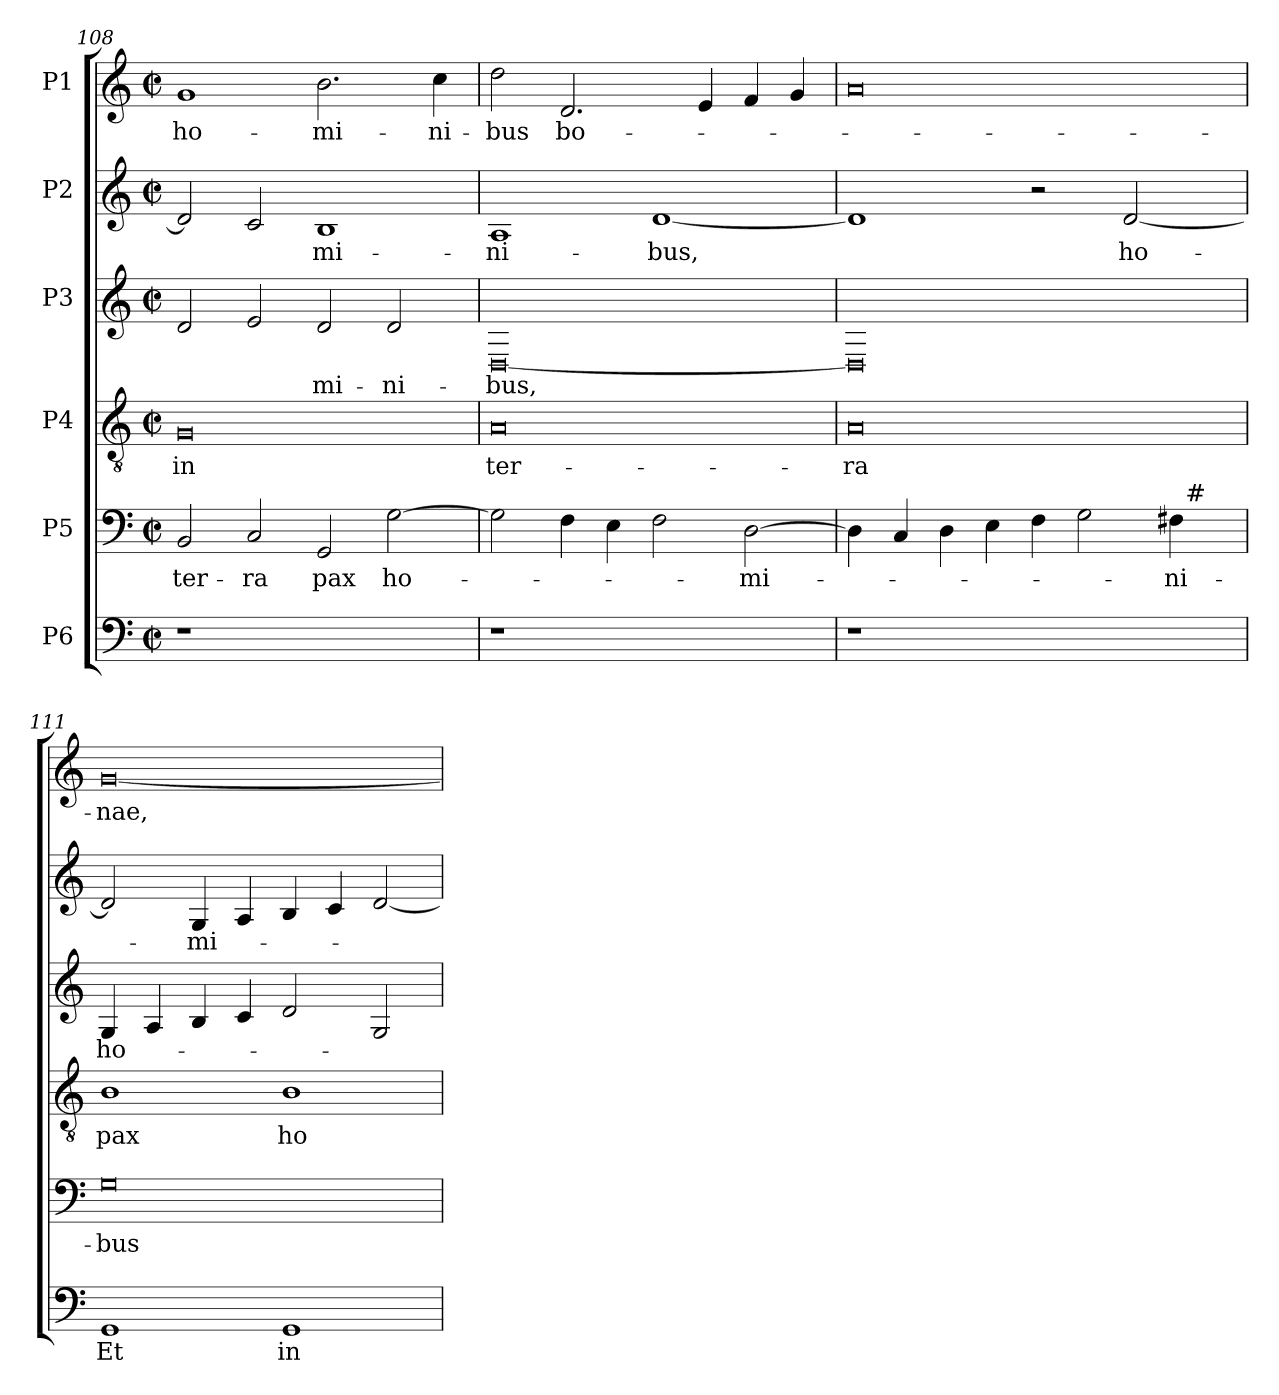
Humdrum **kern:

**kern	**text	**kern	**text	**kern	**text	**kern	**text	**kern	**text	**kern	**text
*part6	*part6	*part5	*part5	*part4	*part4	*part3	*part3	*part2	*part2	*part1	*part1
*staff6	*staff6	*staff5	*staff5	*staff4	*staff4	*staff3	*staff3	*staff2	*staff2	*staff1	*staff1
*I"P6	*	*I"P5	*	*I"P4	*	*I"P3	*	*I"P2	*	*I"P1	*
*clefF4	*	*clefF4	*	*clefGv2	*	*clefG2	*	*clefG2	*	*clefG2	*
*	*	*	*	*ITrd7c12	*	*	*	*	*	*	*
*k[]	*	*k[]	*	*k[]	*	*k[]	*	*k[]	*	*k[]	*
*C:	*	*C:	*	*C:	*	*C:	*	*C:	*	*C:	*
*M2/2	*	*M2/2	*	*M2/2	*	*M2/2	*	*M2/2	*	*M2/2	*
*met(c|)	*	*met(c|)	*	*met(c|)	*	*met(c|)	*	*met(c|)	*	*met(c|)	*
=108	=108	=108	=108	=108	=108	=108	=108	=108	=108	=108	=108
!LO:N:vis=1	!	!	!	!	!	!	!	!	!	!	!
!	!	!	!LO:LY:b:color=#000000	!	!	!	!	!	!	!	!
!	!	!	!	!	!LO:LY:b:color=#000000	!	!	!	!	!	!
!	!	!	!	!	!	!	!	!	!	!	!LO:LY:b:color=#000000
1r	.	2BBi/	ter-	0GGi	in	2di/	.	2di/]	.	1gi	ho-
!	!	!	!LO:LY:b:color=#000000	!	!	!	!	!	!	!	!
.	.	2Ci/	-ra	.	.	2ei/	.	2ci/	.	.	.
!	!	!	!LO:LY:b:color=#000000	!	!	!	!	!	!	!	!
!	!	!	!	!	!	!	!LO:LY:b:color=#000000	!	!	!	!
!	!	!	!	!	!	!	!	!	!LO:LY:b:color=#000000	!	!
!	!	!	!	!	!	!	!	!	!	!	!LO:LY:b:color=#000000
1ryy	.	2GGi/	pax	.	.	2di/	-mi-	1Bi	-mi-	2.bi\	-mi-
!	!	!	!LO:LY:b:color=#000000	!	!	!	!	!	!	!	!
!	!	!	!	!	!	!	!LO:LY:b:color=#000000	!	!	!	!
.	.	[2Gi\	ho-	.	.	2di/	-ni-	.	.	.	.
!	!	!	!	!	!	!	!	!	!	!	!LO:LY:b:color=#000000
.	.	.	.	.	.	.	.	.	.	4cci\	-ni-
=109	=109	=109	=109	=109	=109	=109	=109	=109	=109	=109	=109
!LO:N:vis=1	!	!	!	!	!	!	!	!	!	!	!
!	!	!	!	!	!LO:LY:b:color=#000000	!	!	!	!	!	!
!	!	!	!	!	!	!	!LO:LY:b:color=#000000	!	!	!	!
!	!	!	!	!	!	!	!	!	!LO:LY:b:color=#000000	!	!
!	!	!	!	!	!	!	!	!	!	!	!LO:LY:b:color=#000000
1r	.	2Gi\]	.	0AAi	ter-	[0Di	-bus,	1Ai	-ni-	2ddi\	-bus
!	!	!	!	!	!	!	!	!	!	!	!LO:LY:b:color=#000000
.	.	4Fi\	.	.	.	.	.	.	.	2.di/	bo-
.	.	4Ei\	.	.	.	.	.	.	.	.	.
!	!	!	!	!	!	!	!	!	!LO:LY:b:color=#000000	!	!
1ryy	.	2Fi\	.	.	.	.	.	[1di	-bus,	.	.
.	.	.	.	.	.	.	.	.	.	4ei/	.
!	!	!	!LO:LY:b:color=#000000	!	!	!	!	!	!	!	!
.	.	[2Di\	-mi-	.	.	.	.	.	.	4fi/	.
.	.	.	.	.	.	.	.	.	.	4gi/	.
=110	=110	=110	=110	=110	=110	=110	=110	=110	=110	=110	=110
!LO:N:vis=1	!	!	!	!	!	!	!	!	!	!	!
!	!	!	!	!	!LO:LY:b:color=#000000	!	!	!	!	!	!
*	*	*^	*	*	*	*	*	*	*	*	*
1r	.	4Di\]	1ryy	.	0AAi	-ra	0Di]	.	1di]	.	0ai	.
.	.	4Ci/	.	.	.	.	.	.	.	.	.	.
.	.	4Di\	.	.	.	.	.	.	.	.	.	.
.	.	4Ei\	.	.	.	.	.	.	.	.	.	.
1ryy	.	4Fi\	2ryy	.	.	.	.	.	2r	.	.	.
.	.	2Gi\	.	.	.	.	.	.	.	.	.	.
!	!	!	!	!	!	!	!	!	!	!LO:LY:b:color=#000000	!	!
.	.	.	4ryy	.	.	.	.	.	[2di/	ho-	.	.
!	!	!	!	!LO:LY:b:color=#000000	!	!	!	!	!	!	!	!
.	.	4F#i\	32ryy	-ni-	.	.	.	.	.	.	.	.
.	.	.	256ryy	.	.	.	.	.	.	.	.	.
!	!	!	!LO:TX:a:t=#	!	!	!	!	!	!	!	!	!
.	.	.	8ryy	.	.	.	.	.	.	.	.	.
.	.	.	16ryy	.	.	.	.	.	.	.	.	.
.	.	.	64..ryy	.	.	.	.	.	.	.	.	.
*	*	*v	*v	*	*	*	*	*	*	*	*	*
=111	=111	=111	=111	=111	=111	=111	=111	=111	=111	=111	=111
*	*	*^	*	*	*	*	*	*	*	*	*
!	!LO:LY:b:color=#000000	!	!	!	!	!	!	!	!	!	!	!
*	*	*v	*v	*	*	*	*	*	*	*	*	*
*	*	*^	*	*	*	*	*	*	*	*	*
!	!	!	!	!LO:LY:b:color=#000000	!	!	!	!	!	!	!	!
*	*	*v	*v	*	*	*	*	*	*	*	*	*
*	*	*^	*	*	*	*	*	*	*	*	*
!	!	!	!	!	!	!LO:LY:b:color=#000000	!	!	!	!	!	!
*	*	*v	*v	*	*	*	*	*	*	*	*	*
*	*	*^	*	*	*	*	*	*	*	*	*
!	!	!	!	!	!	!	!	!LO:LY:b:color=#000000	!	!	!	!
*	*	*v	*v	*	*	*	*	*	*	*	*	*
*	*	*^	*	*	*	*	*	*	*	*	*
!	!	!	!	!	!	!	!	!	!	!	!	!LO:LY:b:color=#000000
*	*	*v	*v	*	*	*	*	*	*	*	*	*
1GGi	Et	0Gi	-bus	1BBi	pax	4Gi/	ho-	2di/]	.	[0gi	-nae,
.	.	.	.	.	.	4Ai/	.	.	.	.	.
!	!	!	!	!	!	!	!	!	!LO:LY:b:color=#000000	!	!
.	.	.	.	.	.	4Bi/	.	4Gi/	-mi-	.	.
.	.	.	.	.	.	4ci/	.	4Ai/	.	.	.
!	!LO:LY:b:color=#000000	!	!	!	!	!	!	!	!	!	!
!	!	!	!	!	!LO:LY:b:color=#000000	!	!	!	!	!	!
1GGi	in	.	.	1BBi	ho-	2di/	.	4Bi/	.	.	.
.	.	.	.	.	.	.	.	4ci/	.	.	.
.	.	.	.	.	.	2Gi/	.	[2di/	.	.	.
=	=	=	=	=	=	=	=	=	=	=	=
*-	*-	*-	*-	*-	*-	*-	*-	*-	*-	*-	*-
